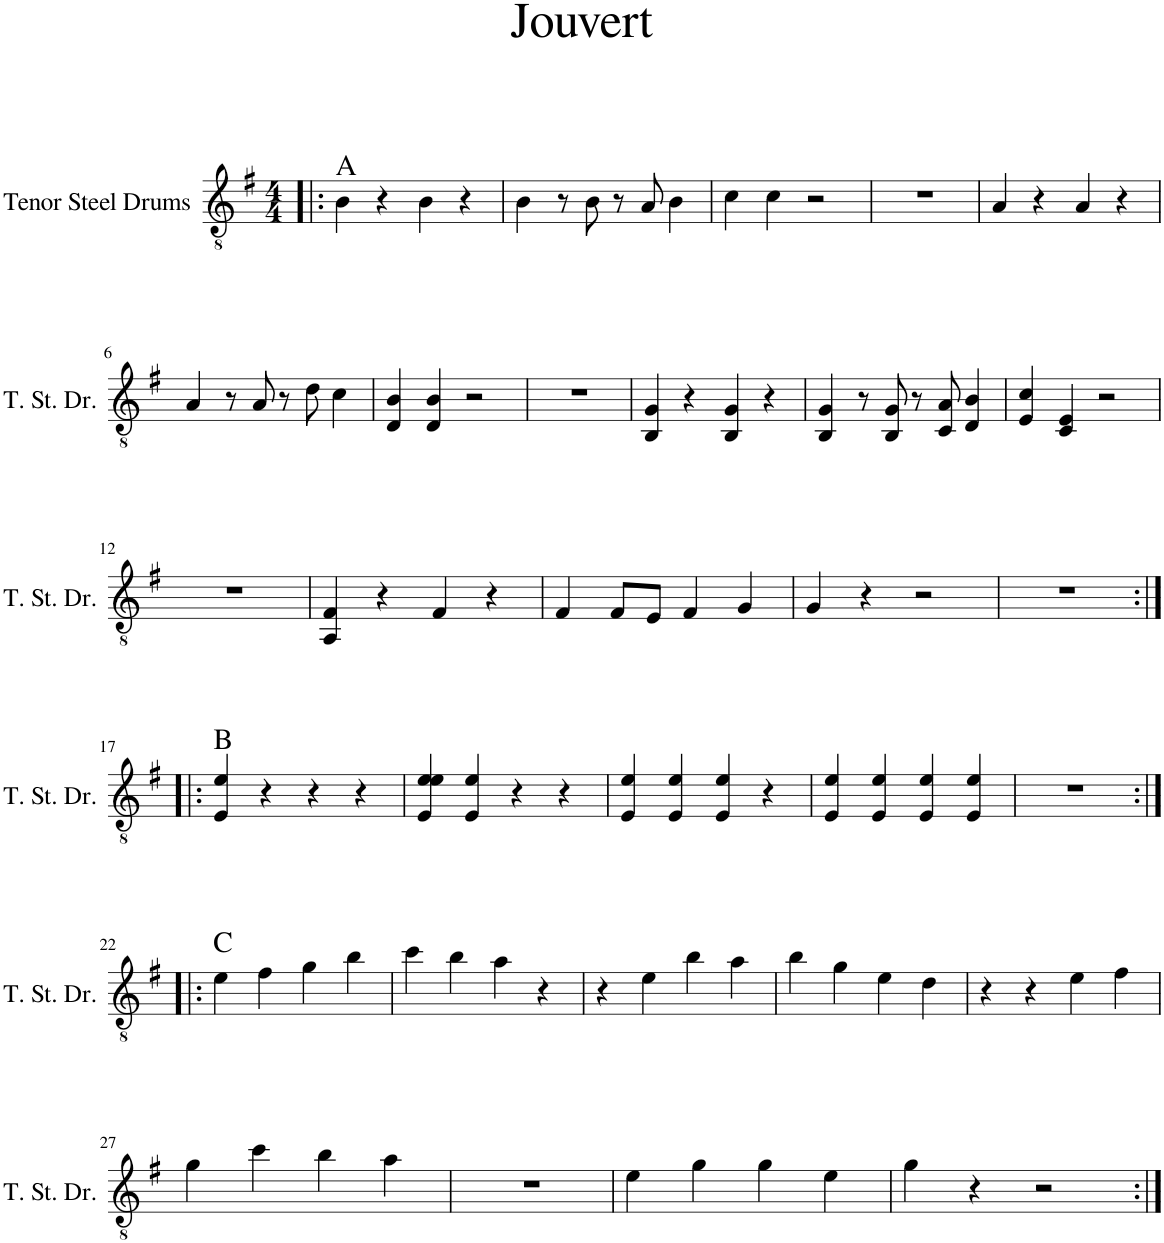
**kern
*part1
*staff1
*I"Tenor Steel Drums
*I'T. St. Dr.
*clefGv2
*k[f#]
*M4/4
=1!|:
!LO:TX:a:t=A
4B\
4r
4B\
4r
=2
4B\
8r
8B\
8r
8A/
4B\
=3
4c\
4c\
2r
=4
1r
=5
4A/
4r
4A/
4r
!!LO:LB:g=z
=6
4A/
8r
8A/
8r
8d\
4c\
=7
4D/ 4B/
4D/ 4B/
2r
=8
1r
=9
4BB/ 4G/
4r
4BB/ 4G/
4r
=10
4BB/ 4G/
8r
8BB/ 8G/
8r
8C/ 8A/
4D/ 4B/
=11
4E/ 4c/
4C/ 4E/
2r
!!LO:LB:g=z
=12
1r
=13
4AA/ 4F#/
4r
4F#/
4r
=14
4F#/
8F#/L
8E/J
4F#/
4G/
=15
4G/
4r
2r
=16
1r
!!LO:LB:g=z
=17:|!|:
!LO:TX:a:t=B
4E/ 4e/
4r
4r
4r
=18
4E/ 4e/ 4e/
4E/ 4e/
4r
4r
=19
4E/ 4e/
4E/ 4e/
4E/ 4e/
4r
=20
4E/ 4e/
4E/ 4e/
4E/ 4e/
4E/ 4e/
=21
1r
!!LO:LB:g=z
=22:|!|:
!LO:TX:a:t=C
4e\
4f#\
4g\
4b\
=23
4cc\
4b\
4a\
4r
=24
4r
4e\
4b\
4a\
=25
4b\
4g\
4e\
4d\
=26
4r
4r
4e\
4f#\
!!LO:LB:g=z
=27
4g\
4cc\
4b\
4a\
=28
1r
=29
4e\
4g\
4g\
4e\
=30
4g\
4r
2r
=:|!
*-
